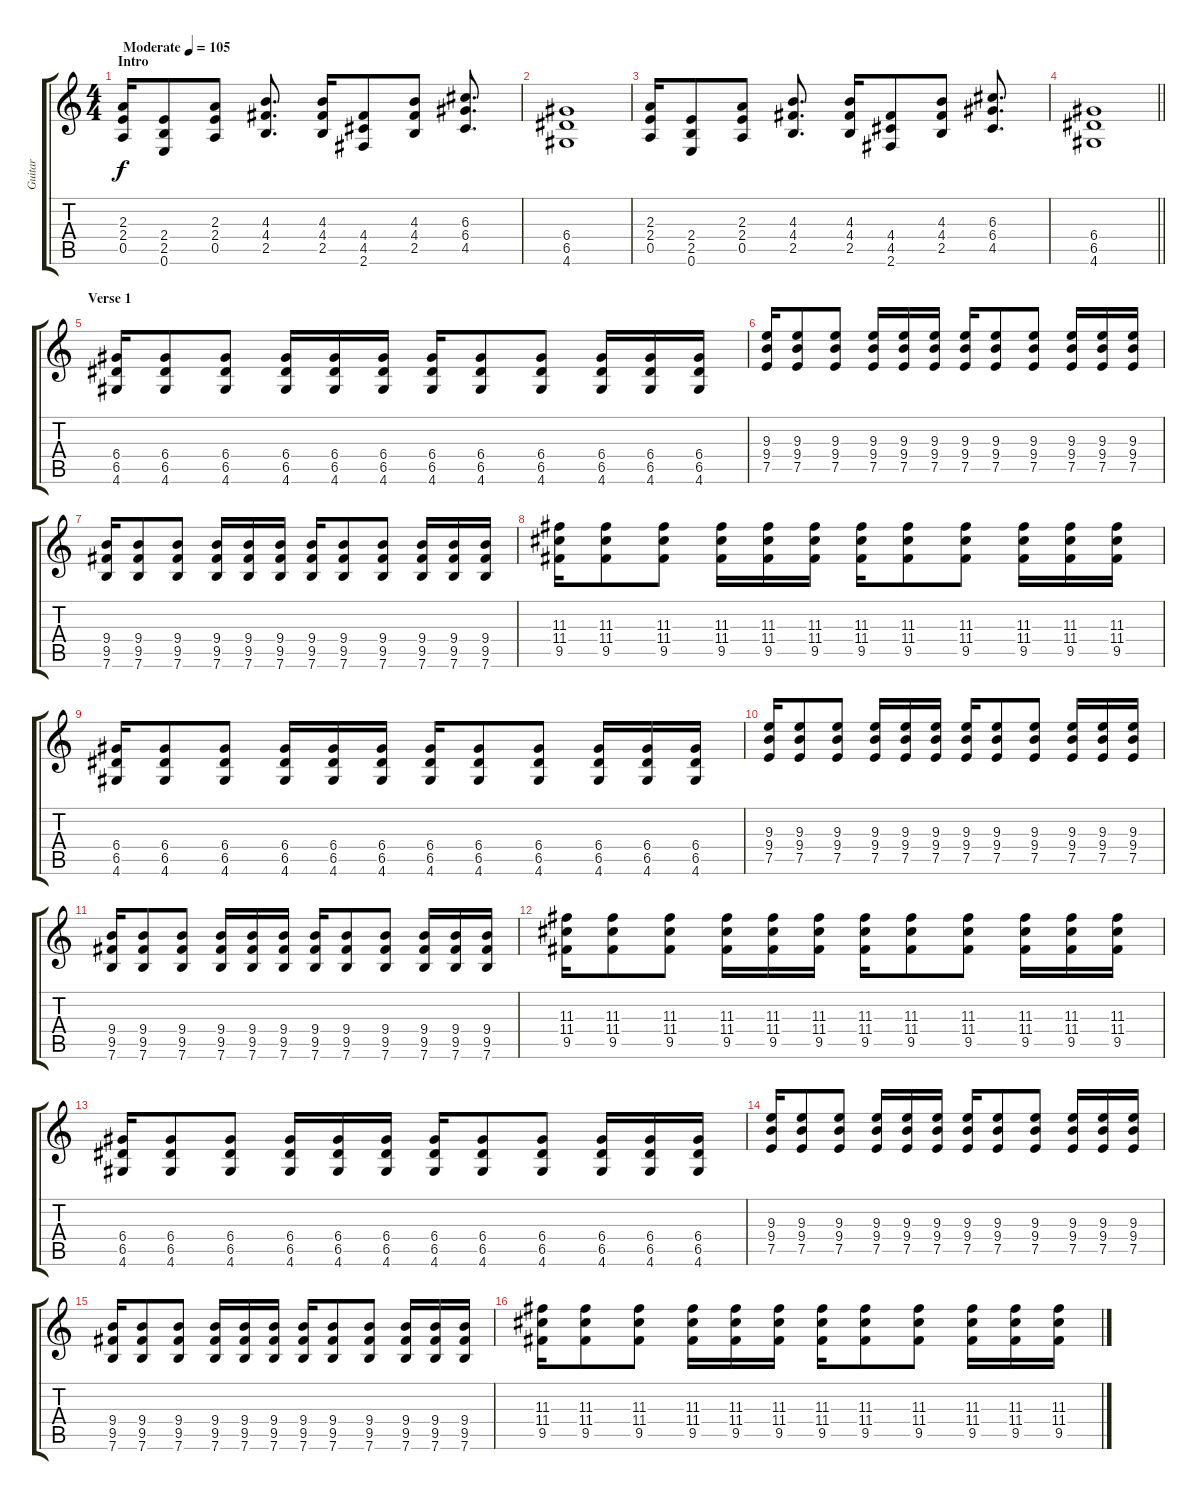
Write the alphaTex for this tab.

\track ("Guitar" "Guitar") {instrument distortionguitar}
\staff {score tabs}
\tuning (E4 B3 G3 D3 A2 E2) {hide}
\ts (4 4)
\section ("" "Intro")
\tempo (105 "Moderate")
\clef g2
\ks c
(2.3 2.4 0.5).16{dy f instrument distortionguitar} (2.4 2.5 0.6).8 (2.3 2.4 0.5).8 (4.3 4.4 2.5).8{d} (4.3 4.4 2.5).16 (4.4 4.5 2.6).8 (4.3 4.4 2.5).8 (6.3 6.4 4.5).8{d} |
(6.4 6.5 4.6).1 |
(2.3 2.4 0.5).16 (2.4 2.5 0.6).8 (2.3 2.4 0.5).8 (4.3 4.4 2.5).8{d} (4.3 4.4 2.5).16 (4.4 4.5 2.6).8 (4.3 4.4 2.5).8 (6.3 6.4 4.5).8{d} |
\barLineRight lightlight
(6.4 6.5 4.6).1 |
\section ("" "Verse 1")
(6.4 6.5 4.6).16{volume 12 balance 16} (6.4 6.5 4.6).8 (6.4 6.5 4.6).8 (6.4 6.5 4.6).16 (6.4 6.5 4.6).16 (6.4 6.5 4.6).16 (6.4 6.5 4.6).16 (6.4 6.5 4.6).8 (6.4 6.5 4.6).8 (6.4 6.5 4.6).16 (6.4 6.5 4.6).16 (6.4 6.5 4.6).16 |
(9.3 9.4 7.5).16 (9.3 9.4 7.5).8 (9.3 9.4 7.5).8 (9.3 9.4 7.5).16 (9.3 9.4 7.5).16 (9.3 9.4 7.5).16 (9.3 9.4 7.5).16 (9.3 9.4 7.5).8 (9.3 9.4 7.5).8 (9.3 9.4 7.5).16 (9.3 9.4 7.5).16 (9.3 9.4 7.5).16 |
(9.4 9.5 7.6).16 (9.4 9.5 7.6).8 (9.4 9.5 7.6).8 (9.4 9.5 7.6).16 (9.4 9.5 7.6).16 (9.4 9.5 7.6).16 (9.4 9.5 7.6).16 (9.4 9.5 7.6).8 (9.4 9.5 7.6).8 (9.4 9.5 7.6).16 (9.4 9.5 7.6).16 (9.4 9.5 7.6).16 |
(11.3 11.4 9.5).16 (11.3 11.4 9.5).8 (11.3 11.4 9.5).8 (11.3 11.4 9.5).16 (11.3 11.4 9.5).16 (11.3 11.4 9.5).16 (11.3 11.4 9.5).16 (11.3 11.4 9.5).8 (11.3 11.4 9.5).8 (11.3 11.4 9.5).16 (11.3 11.4 9.5).16 (11.3 11.4 9.5).16 |
(6.4 6.5 4.6).16 (6.4 6.5 4.6).8 (6.4 6.5 4.6).8 (6.4 6.5 4.6).16 (6.4 6.5 4.6).16 (6.4 6.5 4.6).16 (6.4 6.5 4.6).16 (6.4 6.5 4.6).8 (6.4 6.5 4.6).8 (6.4 6.5 4.6).16 (6.4 6.5 4.6).16 (6.4 6.5 4.6).16 |
(9.3 9.4 7.5).16 (9.3 9.4 7.5).8 (9.3 9.4 7.5).8 (9.3 9.4 7.5).16 (9.3 9.4 7.5).16 (9.3 9.4 7.5).16 (9.3 9.4 7.5).16 (9.3 9.4 7.5).8 (9.3 9.4 7.5).8 (9.3 9.4 7.5).16 (9.3 9.4 7.5).16 (9.3 9.4 7.5).16 |
(9.4 9.5 7.6).16 (9.4 9.5 7.6).8 (9.4 9.5 7.6).8 (9.4 9.5 7.6).16 (9.4 9.5 7.6).16 (9.4 9.5 7.6).16 (9.4 9.5 7.6).16 (9.4 9.5 7.6).8 (9.4 9.5 7.6).8 (9.4 9.5 7.6).16 (9.4 9.5 7.6).16 (9.4 9.5 7.6).16 |
(11.3 11.4 9.5).16 (11.3 11.4 9.5).8 (11.3 11.4 9.5).8 (11.3 11.4 9.5).16 (11.3 11.4 9.5).16 (11.3 11.4 9.5).16 (11.3 11.4 9.5).16 (11.3 11.4 9.5).8 (11.3 11.4 9.5).8 (11.3 11.4 9.5).16 (11.3 11.4 9.5).16 (11.3 11.4 9.5).16 |
(6.4 6.5 4.6).16{volume 16 balance 8} (6.4 6.5 4.6).8 (6.4 6.5 4.6).8 (6.4 6.5 4.6).16 (6.4 6.5 4.6).16 (6.4 6.5 4.6).16 (6.4 6.5 4.6).16 (6.4 6.5 4.6).8 (6.4 6.5 4.6).8 (6.4 6.5 4.6).16 (6.4 6.5 4.6).16 (6.4 6.5 4.6).16 |
(9.3 9.4 7.5).16 (9.3 9.4 7.5).8 (9.3 9.4 7.5).8 (9.3 9.4 7.5).16 (9.3 9.4 7.5).16 (9.3 9.4 7.5).16 (9.3 9.4 7.5).16 (9.3 9.4 7.5).8 (9.3 9.4 7.5).8 (9.3 9.4 7.5).16 (9.3 9.4 7.5).16 (9.3 9.4 7.5).16 |
(9.4 9.5 7.6).16 (9.4 9.5 7.6).8 (9.4 9.5 7.6).8 (9.4 9.5 7.6).16 (9.4 9.5 7.6).16 (9.4 9.5 7.6).16 (9.4 9.5 7.6).16 (9.4 9.5 7.6).8 (9.4 9.5 7.6).8 (9.4 9.5 7.6).16 (9.4 9.5 7.6).16 (9.4 9.5 7.6).16 |
(11.3 11.4 9.5).16 (11.3 11.4 9.5).8 (11.3 11.4 9.5).8 (11.3 11.4 9.5).16 (11.3 11.4 9.5).16 (11.3 11.4 9.5).16 (11.3 11.4 9.5).16 (11.3 11.4 9.5).8 (11.3 11.4 9.5).8 (11.3 11.4 9.5).16 (11.3 11.4 9.5).16 (11.3 11.4 9.5).16
